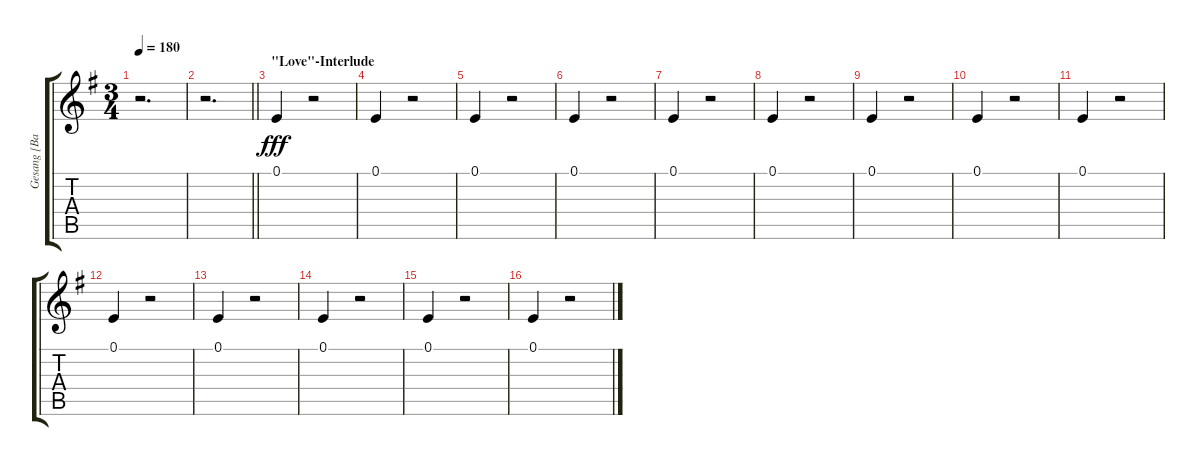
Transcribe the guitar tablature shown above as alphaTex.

\track ("Gesang [Back/Farin]" "Gesang [Ba") {instrument voiceoohs}
\staff {score tabs}
\tuning (E4 B3 G3 D3 A2 E2) {hide}
\ts (3 4)
\tempo 180
\clef g2
\ks eminor
r.2{d dy fff} |
\barLineRight lightlight
r.2{d} |
\section ("" "\"Love\"-Interlude")
0.1.4 r.2 |
0.1.4 r.2 |
0.1.4 r.2 |
0.1.4 r.2 |
0.1.4 r.2 |
0.1.4 r.2 |
0.1.4 r.2 |
0.1.4 r.2 |
0.1.4 r.2 |
0.1.4 r.2 |
0.1.4 r.2 |
0.1.4 r.2 |
0.1.4 r.2 |
0.1.4 r.2
